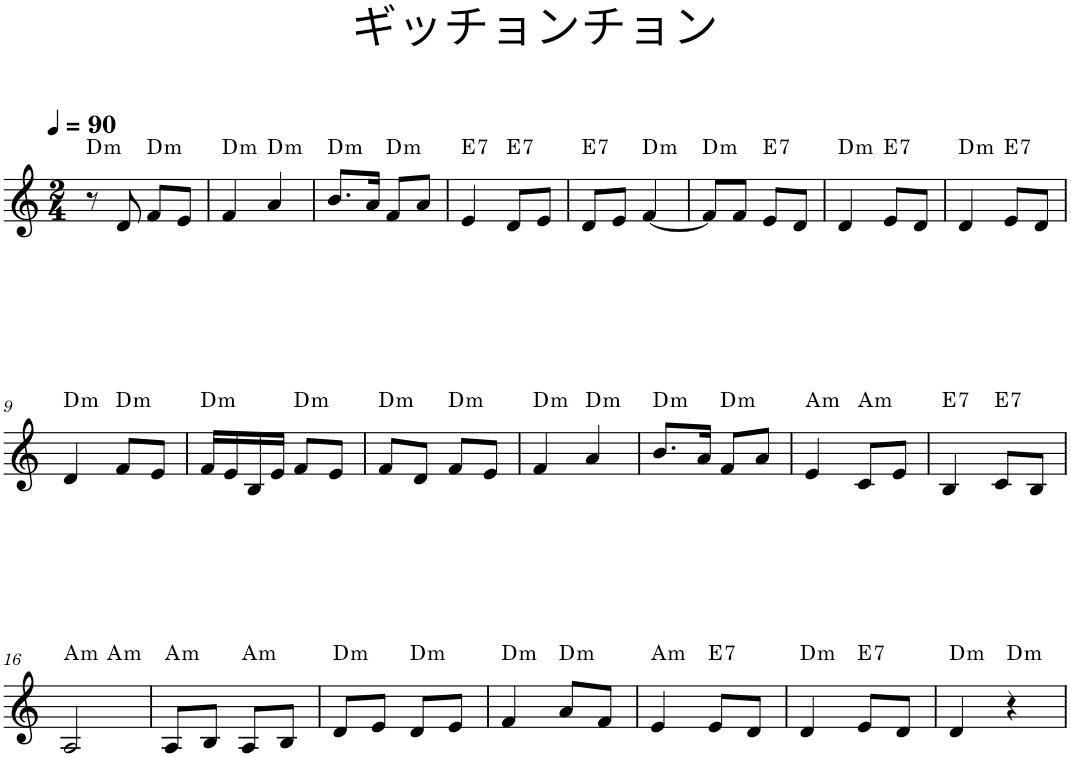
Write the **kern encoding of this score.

**kern	**harte
*part1	*part1
*staff1	*
*I"Piano	*
*I'Pno.	*
*clefG2	*
*k[]	*
*M2/4	*
*MM90	*
=1	=1
!	!LO:H:kt=m
8r	D:min
8d/	.
!	!LO:H:kt=m
8f/L	D:min
8e/J	.
=2	=2
!	!LO:H:kt=m
4f/	D:min
!	!LO:H:kt=m
4a/	D:min
=3	=3
!	!LO:H:kt=m
8.b/L	D:min
16a/Jk	.
!	!LO:H:kt=m
8f/L	D:min
8a/J	.
=4	=4
!	!LO:H:kt=7
4e/	E:7
!	!LO:H:kt=7
8d/L	E:7
8e/J	.
=5	=5
!	!LO:H:kt=7
8d/L	E:7
8e/J	.
!	!LO:H:kt=m
[4f/	D:min
=6	=6
!	!LO:H:kt=m
8f/L]	D:min
8f/J	.
!	!LO:H:kt=7
8e/L	E:7
8d/J	.
=7	=7
!	!LO:H:kt=m
4d/	D:min
!	!LO:H:kt=7
8e/L	E:7
8d/J	.
=8	=8
!	!LO:H:kt=m
4d/	D:min
!	!LO:H:kt=7
8e/L	E:7
8d/J	.
!!LO:LB:g=z
=9	=9
!	!LO:H:kt=m
4d/	D:min
!	!LO:H:kt=m
8f/L	D:min
8e/J	.
=10	=10
!	!LO:H:kt=m
16f/LL	D:min
16e/	.
16B/	.
16e/JJ	.
!	!LO:H:kt=m
8f/L	D:min
8e/J	.
=11	=11
!	!LO:H:kt=m
8f/L	D:min
8d/J	.
!	!LO:H:kt=m
8f/L	D:min
8e/J	.
=12	=12
!	!LO:H:kt=m
4f/	D:min
!	!LO:H:kt=m
4a/	D:min
=13	=13
!	!LO:H:kt=m
8.b/L	D:min
16a/Jk	.
!	!LO:H:kt=m
8f/L	D:min
8a/J	.
=14	=14
!	!LO:H:kt=m
4e/	A:min
!	!LO:H:kt=m
8c/L	A:min
8e/J	.
=15	=15
!	!LO:H:kt=7
4B/	E:7
!	!LO:H:kt=7
8c/L	E:7
8B/J	.
!!LO:LB:g=z
=16	=16
!	!LO:H:kt=m
*^	*
2A/	4ryy	A:min
!	!	!LO:H:kt=m
.	4ryy	A:min
=17	=17	=17
!	!	!LO:H:kt=m
*v	*v	*
8A/L	A:min
8B/J	.
!	!LO:H:kt=m
8A/L	A:min
8B/J	.
=18	=18
!	!LO:H:kt=m
8d/L	D:min
8e/J	.
!	!LO:H:kt=m
8d/L	D:min
8e/J	.
=19	=19
!	!LO:H:kt=m
4f/	D:min
!	!LO:H:kt=m
8a/L	D:min
8f/J	.
=20	=20
!	!LO:H:kt=m
4e/	A:min
!	!LO:H:kt=7
8e/L	E:7
8d/J	.
=21	=21
!	!LO:H:kt=m
4d/	D:min
!	!LO:H:kt=7
8e/L	E:7
8d/J	.
=22	=22
!	!LO:H:kt=m
4d/	D:min
!	!LO:H:kt=m
4r	D:min
=	=
*-	*-
